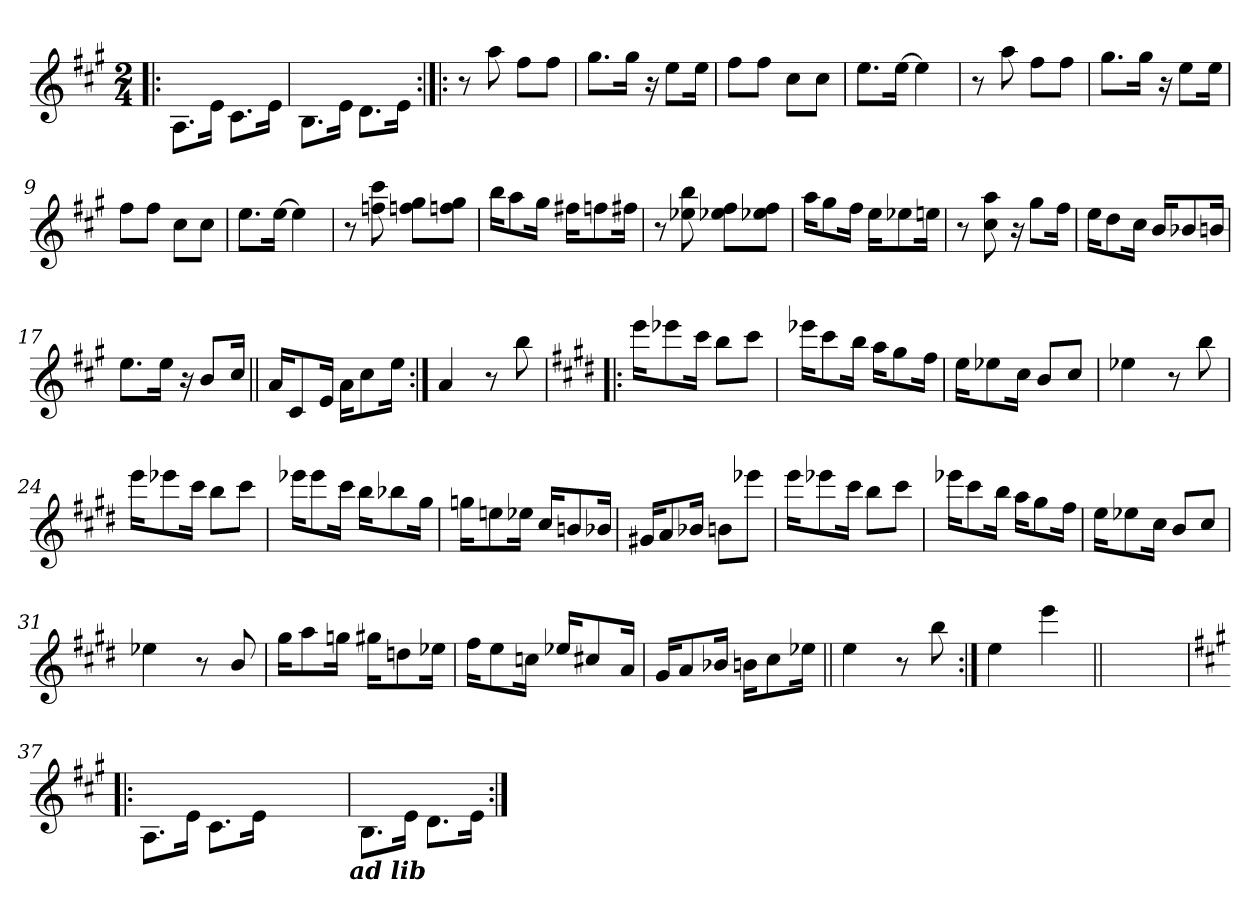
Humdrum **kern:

**kern
*part1
*staff1
*clefG2
*k[f#c#g#]
*A:
*M2/4
=1!|:
8.A\L
16e\Jk
8.c#\L
16e\Jk
=2
8.B\L
16e\Jk
8.d\L
16e\Jk
=3:|!|:
8r
8aa\
8ff#\L
8ff#\J
=4
8.gg#\L
16gg#\Jk
16r
8ee\L
16ee\Jk
=5
8ff#\L
8ff#\J
8cc#\L
8cc#\J
!!LO:LB:g=z
=6
8.ee\L
[16ee\Jk
4ee\]
=7
8r
8aa\
8ff#\L
8ff#\J
=8
8.gg#\L
16gg#\Jk
16r
8ee\L
16ee\Jk
=9
8ff#\L
8ff#\J
8cc#\L
8cc#\J
=10
8.ee\L
[16ee\Jk
4ee\]
!!LO:LB:g=z
=11
8r
8ffn\ 8ccc#\
8ffn\ 8gg#\L
8ffn\ 8gg#\J
=12
16bb\KL
8aa\
16gg#\Jk
16ff#X\KL
8ffn\
16ff#X\Jk
=13
8r
8ee-X\ 8bb\
8ee-X\ 8ff#\L
8ee-X\ 8ff#\J
=14
16aa\KL
8gg#\
16ff#\Jk
16ee\KL
8ee-X\
16een\Jk
!!LO:LB:g=z
=15
8r
8cc#\ 8aa\
16r
8gg#\L
16ff#\Jk
=16
16ee\KL
8dd\
16cc#\Jk
16b/KL
8b-X/
16bn/Jk
=17
8.ee\L
16ee\Jk
16r
8b/L
16cc#/Jk
=18||
16a/KL
8c#/
16e/Jk
16a\KL
8cc#\
16ee\Jk
!!LO:LB:g=z
=19:|!
4a/
8r
8bb\
=20!|:
*k[f#c#g#d#]
*E:
16eee\KL
8eee-X\
16ccc#\Jk
8bb\L
8ccc#\J
=21
16eee-X\KL
8ccc#\
16bb\Jk
16aa\KL
8gg#\
16ff#\Jk
=22
16ee\KL
8ee-X\
16cc#\Jk
8b/L
8cc#/J
!!LO:LB:g=z
=23
4ee-X\
8r
8bb\
=24
16eee\KL
8eee-X\
16ccc#\Jk
8bb\L
8ccc#\J
=25
16eee-X\KL
8eee-\
16ccc#\Jk
16bb\KL
8bb-X\
16gg#\Jk
=26
16ggn\KL
8een\
16ee-X\Jk
16cc#/KL
8bn/
16b-X/Jk
!!LO:LB:g=z
=27
16g#X/KL
8a/
16b-X/Jk
8bn\L
8eee-X\J
=28
16eee\KL
8eee-X\
16ccc#\Jk
8bb\L
8ccc#\J
=29
16eee-X\KL
8ccc#\
16bb\Jk
16aa\KL
8gg#\
16ff#\Jk
=30
16ee\KL
8ee-X\
16cc#\Jk
8b/L
8cc#/J
!!LO:LB:g=z
=31
4ee-X\
8r
8b/
=32
16gg#\KL
8aa\
16ggn\Jk
16gg#X\KL
8ddn\
16ee-X\Jk
=33
16ff#\KL
8ee\
16ccn\Jk
16ee-X/KL
8cc#X/
16a/Jk
=34
16g#/KL
8a/
16b-X/Jk
16bn\KL
8cc#\
16ee-X\Jk
!!LO:LB:g=z
=35||
4ee\
8r
8bb\
=36:|!
4ee\
4eee\
=36X361||
2ryy
=37!|:
*k[f#c#g#]
*A:
8.A\L
16e\Jk
8.c#\L
16e\Jk
4ryy
16ryy
!LO:TX:b:Bi:t=ad lib
=38
8.B\L
16e\Jk
8.d\L
16e\Jk
=:|!
*-
